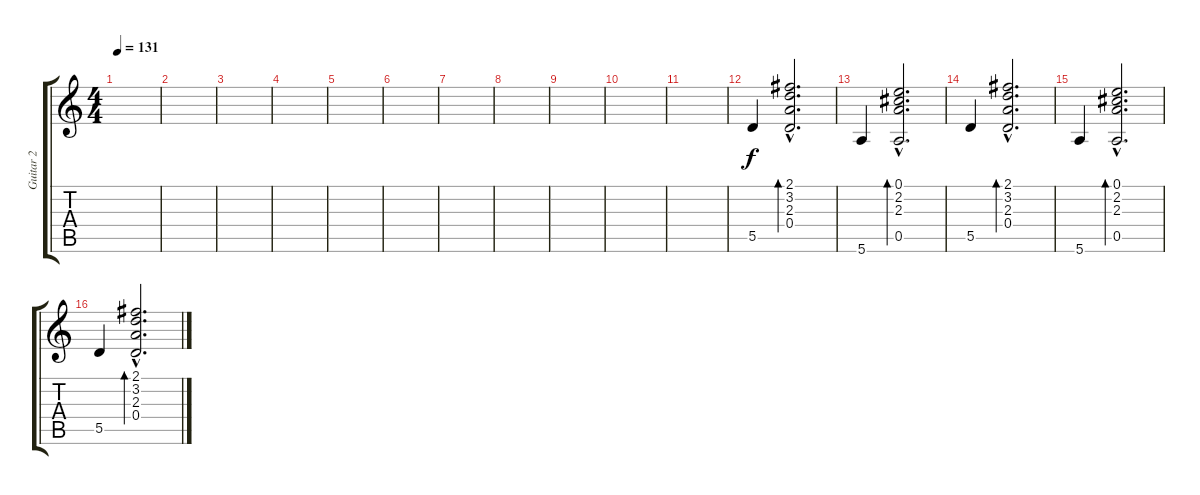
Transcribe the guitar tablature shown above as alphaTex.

\track ("Guitar 2" "Guitar 2") {instrument electricguitarclean}
\staff {score tabs}
\tuning (E4 B3 G3 D3 A2 E2) {hide}
\ts (4 4)
\tempo 131
\clef g2
\ks c
|
|
|
|
|
|
|
|
|
|
|
5.5.4 (2.1{hac} 3.2{hac} 2.3{hac} 0.4{hac}).2{d bd 480} |
5.6.4 (0.1{hac} 2.2{hac} 2.3{hac} 0.5{hac}).2{d bd 480} |
5.5.4 (2.1{hac} 3.2{hac} 2.3{hac} 0.4{hac}).2{d bd 480} |
5.6.4 (0.1{hac} 2.2{hac} 2.3{hac} 0.5{hac}).2{d bd 480} |
5.5.4 (2.1{hac} 3.2{hac} 2.3{hac} 0.4{hac}).2{d bd 480}
